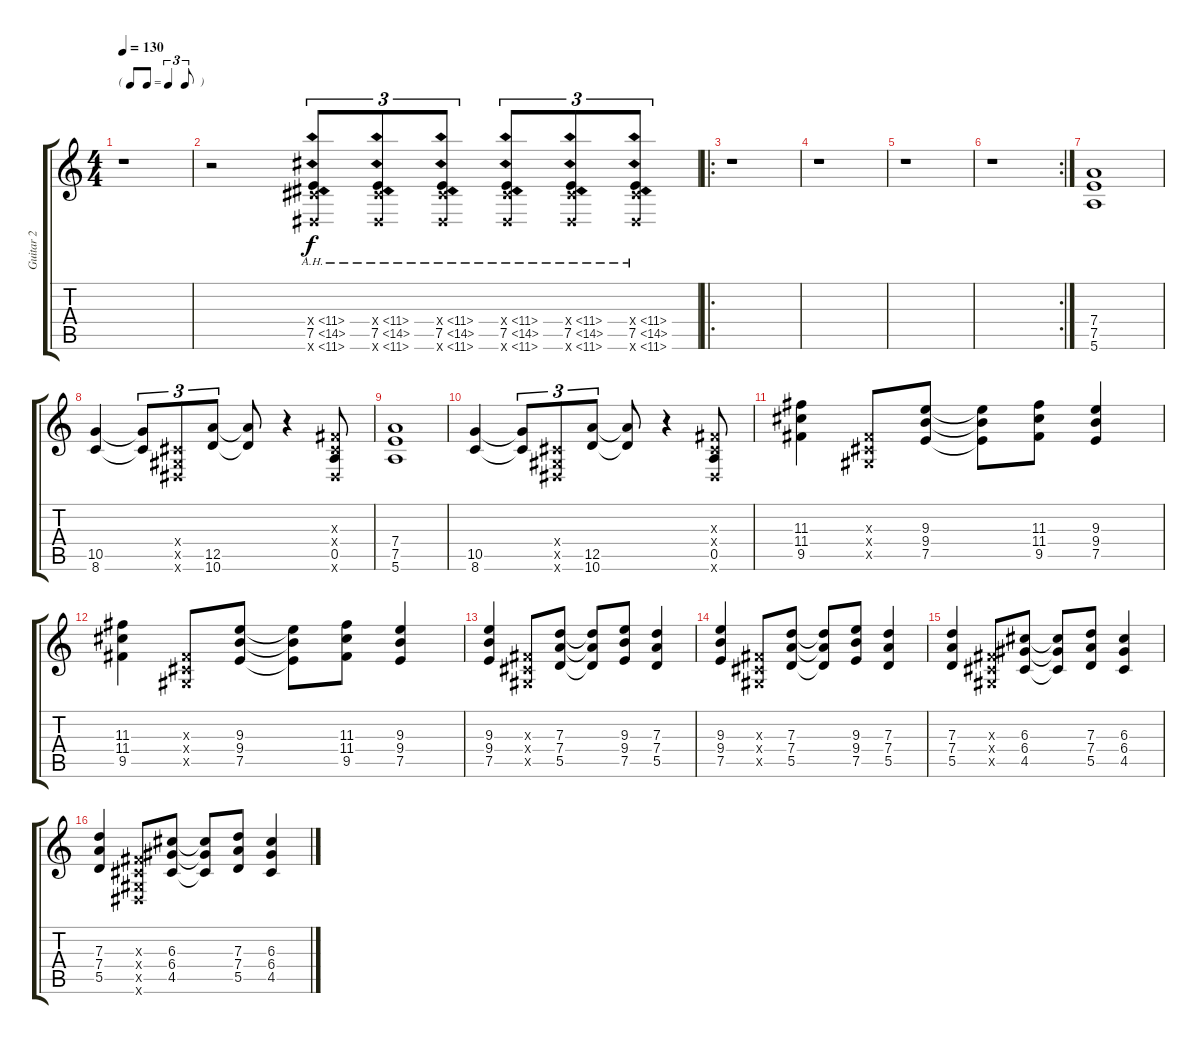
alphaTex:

\track ("Guitar 2" "Guitar 2") {instrument distortionguitar}
\staff {score tabs}
\tuning (E4 B3 G3 D3 A2 E2) {hide}
\ts (4 4)
\tf triplet8th
\tempo 130
\clef g2
\ks c
r.1{dy f} |
r.2 (-1.4{ah 12 x} 7.5{ah 7} -1.6{ah 12 x}).8{tu (3 2)} (-1.4{ah 12 x} 7.5{ah 7} -1.6{ah 12 x}).8{tu (3 2)} (-1.4{ah 12 x} 7.5{ah 7} -1.6{ah 12 x}).8{tu (3 2)} (-1.4{ah 12 x} 7.5{ah 7} -1.6{ah 12 x}).8{tu (3 2)} (-1.4{ah 12 x} 7.5{ah 7} -1.6{ah 12 x}).8{tu (3 2)} (-1.4{ah 12 x} 7.5{ah 7} -1.6{ah 12 x}).8{tu (3 2)} |
\ro
r.1 |
r.1 |
r.1 |
\rc 2
r.1 |
(7.4 7.5 5.6).1 |
(10.5 8.6).4 (10.5{t} 8.6{t}).8{tu (3 2)} (-1.4{x} -1.5{x} -1.6{x}).8{tu (3 2)} (12.5 10.6).8{tu (3 2)} (12.5{t} 10.6{t}).8 r.4 (-1.3{x} -1.4{x} 0.5 -1.6{x}).8 |
(7.4 7.5 5.6).1 |
(10.5 8.6).4 (10.5{t} 8.6{t}).8{tu (3 2)} (-1.4{x} -1.5{x} -1.6{x}).8{tu (3 2)} (12.5 10.6).8{tu (3 2)} (12.5{t} 10.6{t}).8 r.4 (-1.3{x} -1.4{x} 0.5 -1.6{x}).8 |
(11.3 11.4 9.5).4 (-1.3{x} -1.4{x} -1.5{x}).8 (9.3 9.4 7.5).8 (9.3{t} 9.4{t} 7.5{t}).8 (11.3 11.4 9.5).8 (9.3 9.4 7.5).4 |
(11.3 11.4 9.5).4 (-1.3{x} -1.4{x} -1.5{x}).8 (9.3 9.4 7.5).8 (9.3{t} 9.4{t} 7.5{t}).8 (11.3 11.4 9.5).8 (9.3 9.4 7.5).4 |
(9.3 9.4 7.5).4 (-1.3{x} -1.4{x} -1.5{x}).8 (7.3 7.4 5.5).8 (7.3{t} 7.4{t} 5.5{t}).8 (9.3 9.4 7.5).8 (7.3 7.4 5.5).4 |
(9.3 9.4 7.5).4 (-1.3{x} -1.4{x} -1.5{x}).8 (7.3 7.4 5.5).8 (7.3{t} 7.4{t} 5.5{t}).8 (9.3 9.4 7.5).8 (7.3 7.4 5.5).4 |
(7.3 7.4 5.5).4 (-1.3{x} -1.4{x} -1.5{x}).8 (6.3 6.4 4.5).8 (6.3{t} 6.4{t} 4.5{t}).8 (7.3 7.4 5.5).8 (6.3 6.4 4.5).4 |
(7.3 7.4 5.5).4 (-1.3{x} -1.4{x} -1.5{x} -1.6{x}).8 (6.3 6.4 4.5).8 (6.3{t} 6.4{t} 4.5{t}).8 (7.3 7.4 5.5).8 (6.3 6.4 4.5).4
